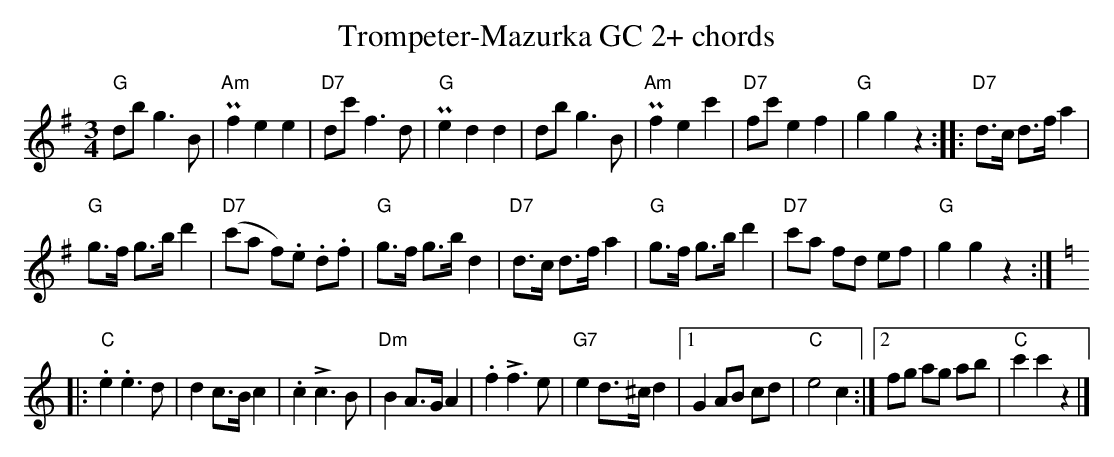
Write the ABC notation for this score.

X:1
T:Trompeter-Mazurka GC 2+ chords
M:3/4
L:1/8
K:G %%MIDI gchordon
"G"db g3B | "Am"Pf2e2e2 | "D7"dc' f3d | "G"Pe2d2d2 | db g3B | "Am"Pf2e2c'2 | "D7"fc' e2f2 | "G"g2g2z2 :: "D7"d>c d>fa2 |
"G"g>f g>b d'2 | "D7"(c'a f).e .d.f | "G"g>f g>bd2 | "D7"d>c d>fa2 | "G"g>f g>bd'2 | "D7"c'a fd ef | "G"g2g2z2 :: [K:C]
"C".e2.e3d | d2c>Bc2 | .c2!>!c3B | "Dm"B2A>GA2 | .f2!>!f3e | "G7"e2d>^cd2 |1 G2AB cd | "C"e4c2 :|2 fg ag ab | "C"c'2c'2z2 |]
